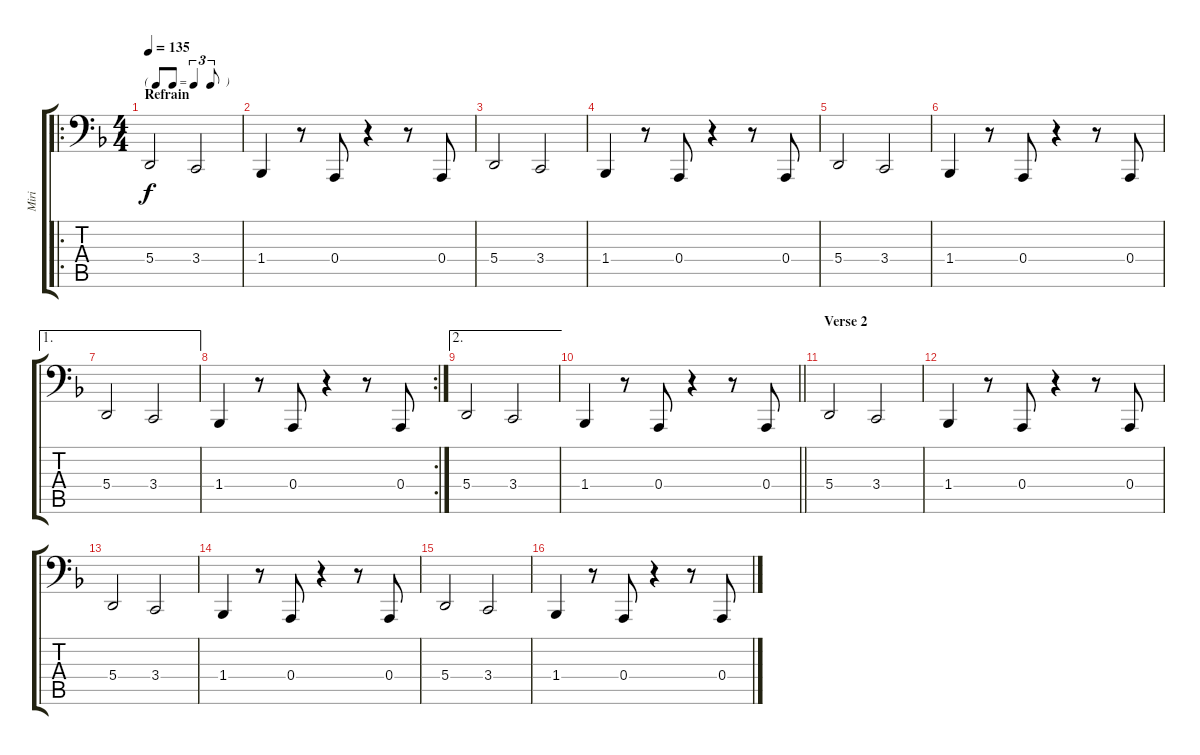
\track ("Miri" "Miri") {instrument acousticgrandpiano}
\staff {score tabs}
\tuning (C3 G2 D2 A1 E1 B0) {hide}
\ro
\ts (4 4)
\tf triplet8th
\section ("" "Refrain")
\tempo 135
\clef f4
\ks f
5.4.2{dy f volume 13} 3.4.2 |
1.4.4 r.8 0.4.8 r.4 r.8 0.4.8 |
5.4.2 3.4.2 |
1.4.4 r.8 0.4.8 r.4 r.8 0.4.8 |
5.4.2 3.4.2 |
1.4.4 r.8 0.4.8 r.4 r.8 0.4.8 |
\ae 1
5.4.2 3.4.2 |
\rc 2
1.4.4 r.8 0.4.8 r.4 r.8 0.4.8 |
\ae 2
5.4.2 3.4.2 |
\barLineRight lightlight
1.4.4 r.8 0.4.8 r.4 r.8 0.4.8 |
\section ("" "Verse 2")
5.4.2{volume 10} 3.4.2 |
1.4.4 r.8 0.4.8 r.4 r.8 0.4.8 |
5.4.2 3.4.2 |
1.4.4 r.8 0.4.8 r.4 r.8 0.4.8 |
5.4.2 3.4.2 |
1.4.4 r.8 0.4.8 r.4 r.8 0.4.8
